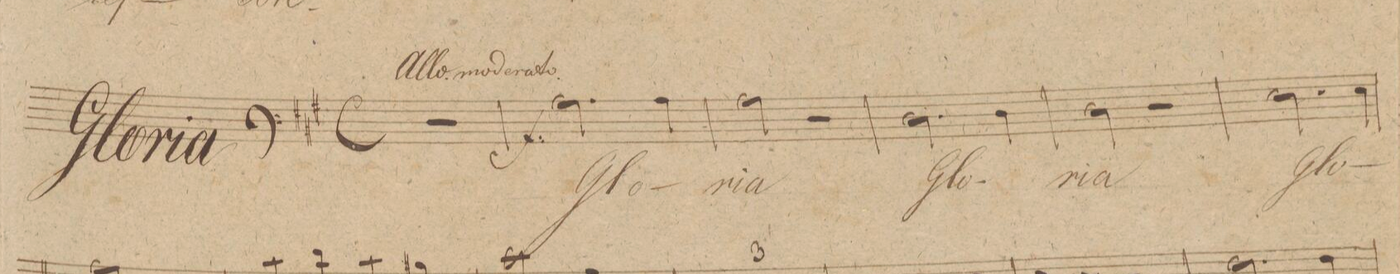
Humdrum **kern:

**kern	**text	**dynam
*I"Basso.	*	*
*clefF4	*	*
*k[f#c#g#]	*	*
*met(c|)	*	*
*M2/2	*	*
*	*	*below
1r	.	.
=2	=2	=2
*2\right	*	*
2.A\	Glo-	f
4A\	.	.
=3	=3	=3
2A\	-ria	.
2r	.	.
=4	=4	=4
2.D\	Glo-	.
4D\	.	.
=5	=5	=5
2D\	-ria	.
2r	.	.
=6	=6	=6
2.E\	Glo-	.
4E\	.	.
=7	=7	=7
*-	*-	*-
